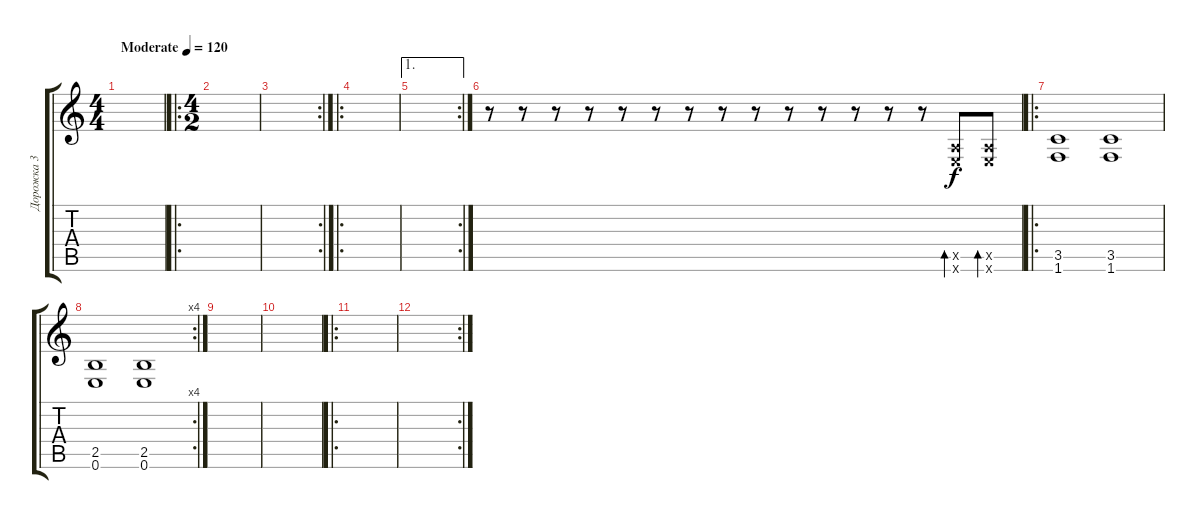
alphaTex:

\track ("Дорожка 3" "Дорожка 3") {instrument distortionguitar}
\staff {score tabs}
\tuning (E4 B3 G3 D3 A2 E2) {hide}
\ts (4 4)
\tempo (120 "Moderate")
\clef g2
\ks c
|
\ro
\ts (4 2)
|
\rc 2
|
\ro
|
\ae 1
\rc 2
|
r.8 r.8 r.8 r.8 r.8 r.8 r.8 r.8 r.8 r.8 r.8 r.8 r.8 r.8 (0.5{x} 0.6{x}).8{bd 120} (0.5{x} 0.6{x}).8{bd 120} |
\ro
(3.5 1.6).1 (3.5 1.6).1 |
\rc 4
(2.5 0.6).1 (2.5 0.6).1 |
|
|
\ro
|
\rc 2
